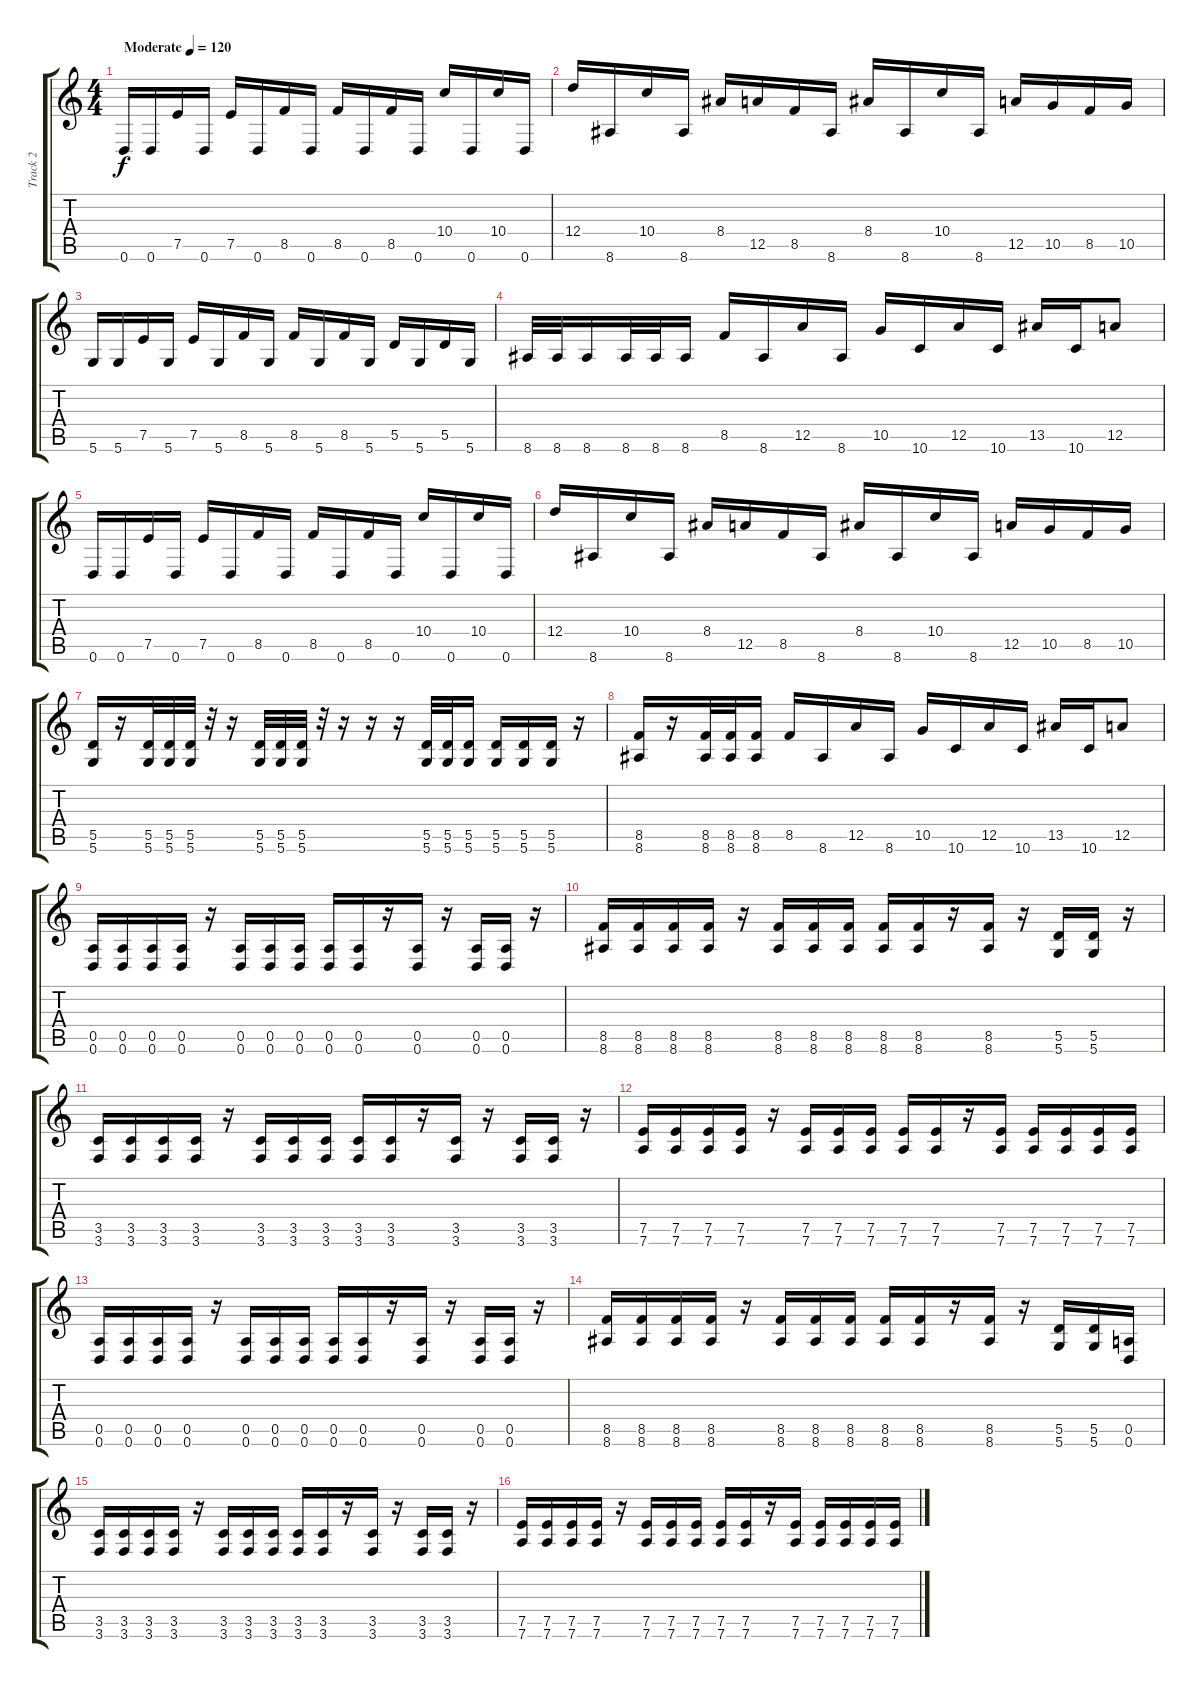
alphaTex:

\track ("Track 2" "Track 2") {instrument distortionguitar}
\staff {score tabs}
\tuning (E4 B3 G3 D3 A2 D2) {hide}
\ts (4 4)
\tempo (120 "Moderate")
\clef g2
\ks c
0.6.16{dy f instrument distortionguitar} 0.6.16 7.5.16 0.6.16 7.5.16 0.6.16 8.5.16 0.6.16 8.5.16 0.6.16 8.5.16 0.6.16 10.4.16 0.6.16 10.4.16 0.6.16 |
12.4.16 8.6.16 10.4.16 8.6.16 8.4.16 12.5.16 8.5.16 8.6.16 8.4.16 8.6.16 10.4.16 8.6.16 12.5.16 10.5.16 8.5.16 10.5.16 |
5.6.16 5.6.16 7.5.16 5.6.16 7.5.16 5.6.16 8.5.16 5.6.16 8.5.16 5.6.16 8.5.16 5.6.16 5.5.16 5.6.16 5.5.16 5.6.16 |
8.6.32 8.6.32 8.6.16 8.6.32 8.6.32 8.6.16 8.5.16 8.6.16 12.5.16 8.6.16 10.5.16 10.6.16 12.5.16 10.6.16 13.5.16 10.6.16 12.5.8 |
0.6.16 0.6.16 7.5.16 0.6.16 7.5.16 0.6.16 8.5.16 0.6.16 8.5.16 0.6.16 8.5.16 0.6.16 10.4.16 0.6.16 10.4.16 0.6.16 |
12.4.16 8.6.16 10.4.16 8.6.16 8.4.16 12.5.16 8.5.16 8.6.16 8.4.16 8.6.16 10.4.16 8.6.16 12.5.16 10.5.16 8.5.16 10.5.16 |
(5.5 5.6).16 r.16 (5.5 5.6).32 (5.5 5.6).32 (5.5 5.6).32 r.32 r.16 (5.5 5.6).32 (5.5 5.6).32 (5.5 5.6).32 r.32 r.16 r.16 r.16 (5.5 5.6).32 (5.5 5.6).32 (5.5 5.6).16 (5.5 5.6).16 (5.5 5.6).16 (5.5 5.6).16 r.16 |
(8.5 8.6).16 r.16 (8.5 8.6).32 (8.5 8.6).32 (8.5 8.6).16 8.5.16 8.6.16 12.5.16 8.6.16 10.5.16 10.6.16 12.5.16 10.6.16 13.5.16 10.6.16 12.5.8 |
(0.5 0.6).16 (0.5 0.6).16 (0.5 0.6).16 (0.5 0.6).16 r.16 (0.5 0.6).16 (0.5 0.6).16 (0.5 0.6).16 (0.5 0.6).16 (0.5 0.6).16 r.16 (0.5 0.6).16 r.16 (0.5 0.6).16 (0.5 0.6).16 r.16 |
(8.5 8.6).16 (8.5 8.6).16 (8.5 8.6).16 (8.5 8.6).16 r.16 (8.5 8.6).16 (8.5 8.6).16 (8.5 8.6).16 (8.5 8.6).16 (8.5 8.6).16 r.16 (8.5 8.6).16 r.16 (5.5 5.6).16 (5.5 5.6).16 r.16 |
(3.5 3.6).16 (3.5 3.6).16 (3.5 3.6).16 (3.5 3.6).16 r.16 (3.5 3.6).16 (3.5 3.6).16 (3.5 3.6).16 (3.5 3.6).16 (3.5 3.6).16 r.16 (3.5 3.6).16 r.16 (3.5 3.6).16 (3.5 3.6).16 r.16 |
(7.5 7.6).16 (7.5 7.6).16 (7.5 7.6).16 (7.5 7.6).16 r.16 (7.5 7.6).16 (7.5 7.6).16 (7.5 7.6).16 (7.5 7.6).16 (7.5 7.6).16 r.16 (7.5 7.6).16 (7.5 7.6).16 (7.5 7.6).16 (7.5 7.6).16 (7.5 7.6).16 |
(0.5 0.6).16 (0.5 0.6).16 (0.5 0.6).16 (0.5 0.6).16 r.16 (0.5 0.6).16 (0.5 0.6).16 (0.5 0.6).16 (0.5 0.6).16 (0.5 0.6).16 r.16 (0.5 0.6).16 r.16 (0.5 0.6).16 (0.5 0.6).16 r.16 |
(8.5 8.6).16 (8.5 8.6).16 (8.5 8.6).16 (8.5 8.6).16 r.16 (8.5 8.6).16 (8.5 8.6).16 (8.5 8.6).16 (8.5 8.6).16 (8.5 8.6).16 r.16 (8.5 8.6).16 r.16 (5.5 5.6).16 (5.5 5.6).16 (0.5 0.6).16 |
(3.5 3.6).16 (3.5 3.6).16 (3.5 3.6).16 (3.5 3.6).16 r.16 (3.5 3.6).16 (3.5 3.6).16 (3.5 3.6).16 (3.5 3.6).16 (3.5 3.6).16 r.16 (3.5 3.6).16 r.16 (3.5 3.6).16 (3.5 3.6).16 r.16 |
(7.5 7.6).16 (7.5 7.6).16 (7.5 7.6).16 (7.5 7.6).16 r.16 (7.5 7.6).16 (7.5 7.6).16 (7.5 7.6).16 (7.5 7.6).16 (7.5 7.6).16 r.16 (7.5 7.6).16 (7.5 7.6).16 (7.5 7.6).16 (7.5 7.6).16 (7.5 7.6).16
